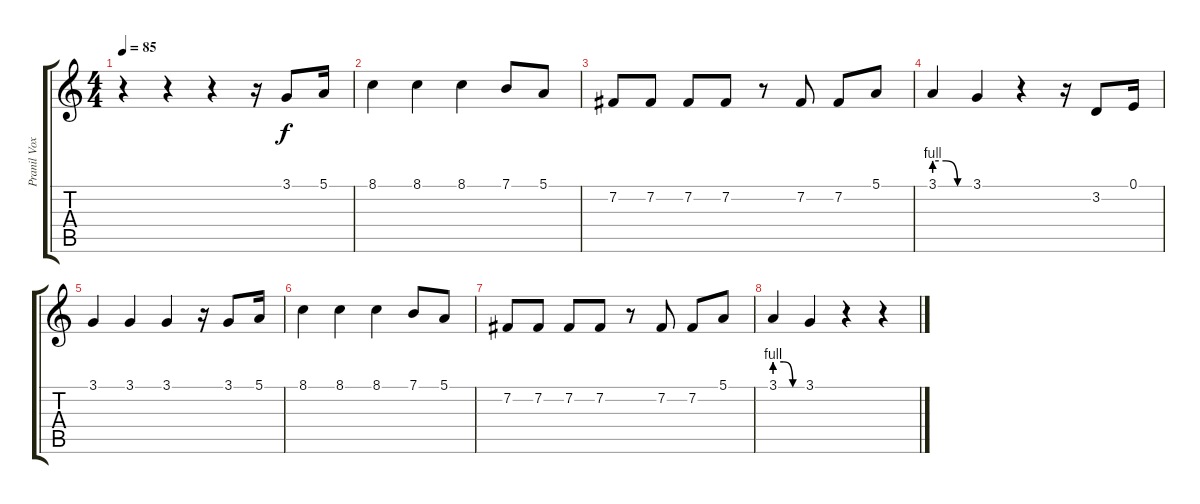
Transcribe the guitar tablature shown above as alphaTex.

\track ("Pranil Vox" "Pranil Vox") {instrument harpsichord}
\staff {score tabs}
\tuning (E4 B3 G3 D3 A2 E2) {hide}
\ts (4 4)
\tempo 85
\clef g2
\ks c
r.4{dy f} r.4 r.4 r.16 3.1.8 5.1.16 |
8.1.4 8.1.4 8.1.4 7.1.8 5.1.8 |
7.2.8 7.2.8 7.2.8 7.2.8 r.8 7.2.8 7.2.8 5.1.8 |
3.1{be (custom 0 4 20 4 40 0 60 0)}.4 3.1.4 r.4 r.16 3.2.8 0.1.16 |
3.1.4 3.1.4 3.1.4 r.16 3.1.8 5.1.16 |
8.1.4 8.1.4 8.1.4 7.1.8 5.1.8 |
7.2.8 7.2.8 7.2.8 7.2.8 r.8 7.2.8 7.2.8 5.1.8 |
3.1{be (custom 0 4 20 4 40 0 60 0)}.4 3.1.4 r.4 r.4
